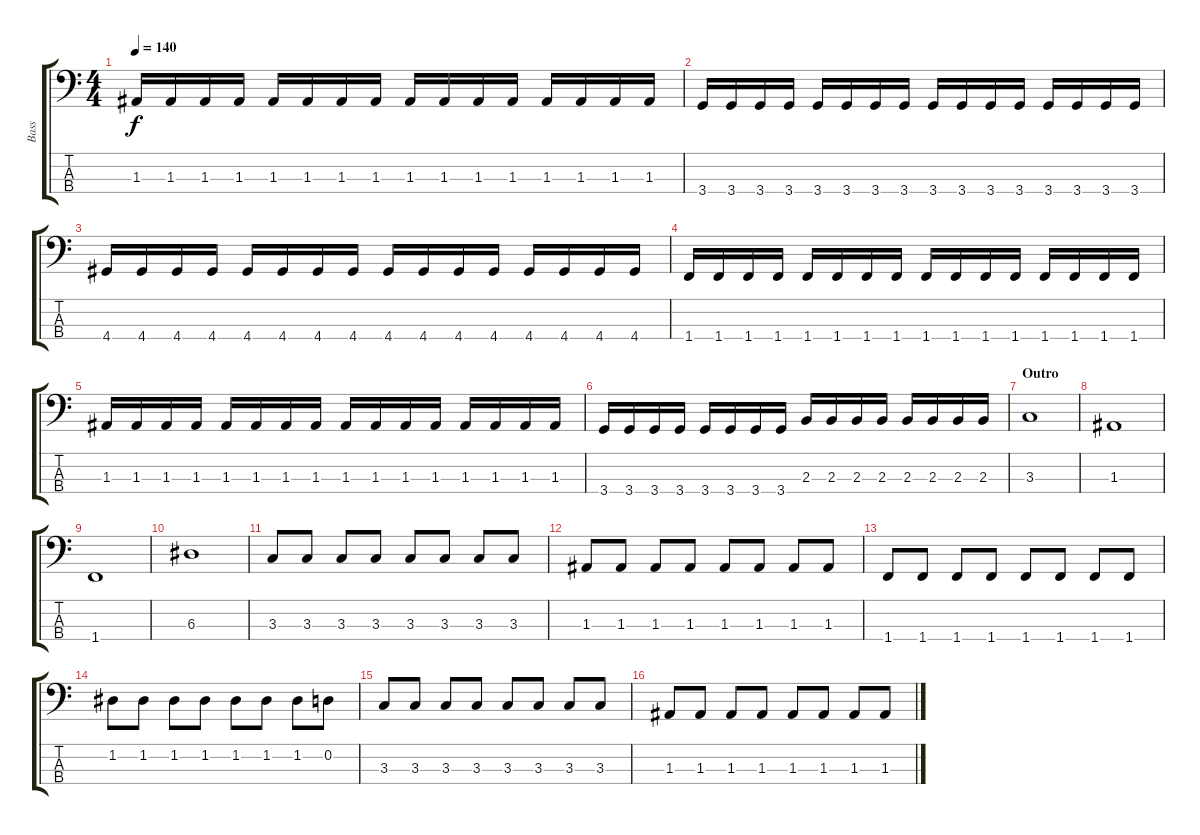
\track ("Bass" "Bass") {instrument electricbasspick}
\staff {score tabs}
\tuning (G2 D2 A1 E1) {hide}
\ts (4 4)
\tempo 140
\clef f4
\ks c
1.3.16{dy f} 1.3.16 1.3.16 1.3.16 1.3.16 1.3.16 1.3.16 1.3.16 1.3.16 1.3.16 1.3.16 1.3.16 1.3.16 1.3.16 1.3.16 1.3.16 |
3.4.16 3.4.16 3.4.16 3.4.16 3.4.16 3.4.16 3.4.16 3.4.16 3.4.16 3.4.16 3.4.16 3.4.16 3.4.16 3.4.16 3.4.16 3.4.16 |
4.4.16 4.4.16 4.4.16 4.4.16 4.4.16 4.4.16 4.4.16 4.4.16 4.4.16 4.4.16 4.4.16 4.4.16 4.4.16 4.4.16 4.4.16 4.4.16 |
1.4.16 1.4.16 1.4.16 1.4.16 1.4.16 1.4.16 1.4.16 1.4.16 1.4.16 1.4.16 1.4.16 1.4.16 1.4.16 1.4.16 1.4.16 1.4.16 |
1.3.16 1.3.16 1.3.16 1.3.16 1.3.16 1.3.16 1.3.16 1.3.16 1.3.16 1.3.16 1.3.16 1.3.16 1.3.16 1.3.16 1.3.16 1.3.16 |
3.4.16 3.4.16 3.4.16 3.4.16 3.4.16 3.4.16 3.4.16 3.4.16 2.3.16 2.3.16 2.3.16 2.3.16 2.3.16 2.3.16 2.3.16 2.3.16 |
\section ("" "Outro")
3.3.1 |
1.3.1 |
1.4.1 |
6.3.1 |
3.3.8 3.3.8 3.3.8 3.3.8 3.3.8 3.3.8 3.3.8 3.3.8 |
1.3.8 1.3.8 1.3.8 1.3.8 1.3.8 1.3.8 1.3.8 1.3.8 |
1.4.8 1.4.8 1.4.8 1.4.8 1.4.8 1.4.8 1.4.8 1.4.8 |
1.2.8 1.2.8 1.2.8 1.2.8 1.2.8 1.2.8 1.2.8 0.2.8 |
3.3.8 3.3.8 3.3.8 3.3.8 3.3.8 3.3.8 3.3.8 3.3.8 |
1.3.8 1.3.8 1.3.8 1.3.8 1.3.8 1.3.8 1.3.8 1.3.8
